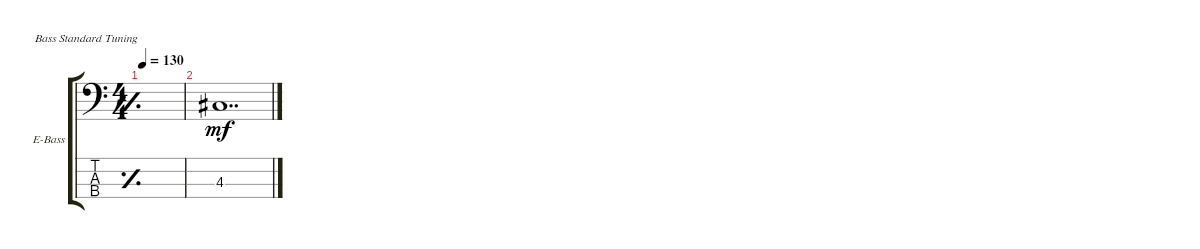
\defaultSystemsLayout 4
\bracketExtendMode groupsimilarinstruments
\firstSystemTrackNameOrientation horizontal
\otherSystemsTrackNameOrientation horizontal
\track ("Electric Bass" "E-Bass") {instrument electricbassfinger}
\staff {score tabs}
\tuning (G2 D2 A1 E1)
\ts (4 4)
\tempo 130
\clef f4
\simile simple
\ks c
|
4.3.1{dd dy mf}
